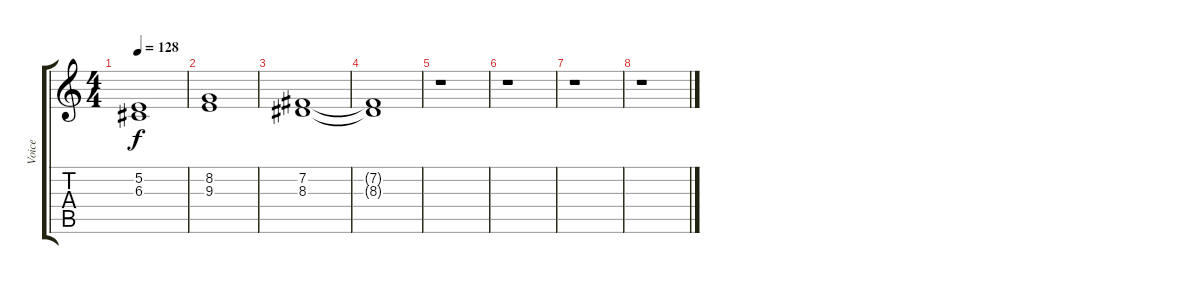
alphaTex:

\track ("Voice" "Voice") {instrument synthvoice}
\staff {score tabs}
\tuning (E4 B3 G3 D3 A2 E2) {hide}
\ts (4 4)
\tempo 128
\clef g2
\ks c
(5.2 6.3).1{dy f} |
(8.2 9.3).1 |
(7.2 8.3).1 |
(7.2{t} 8.3{t}).1 |
r.1 |
r.1 |
r.1 |
r.1
